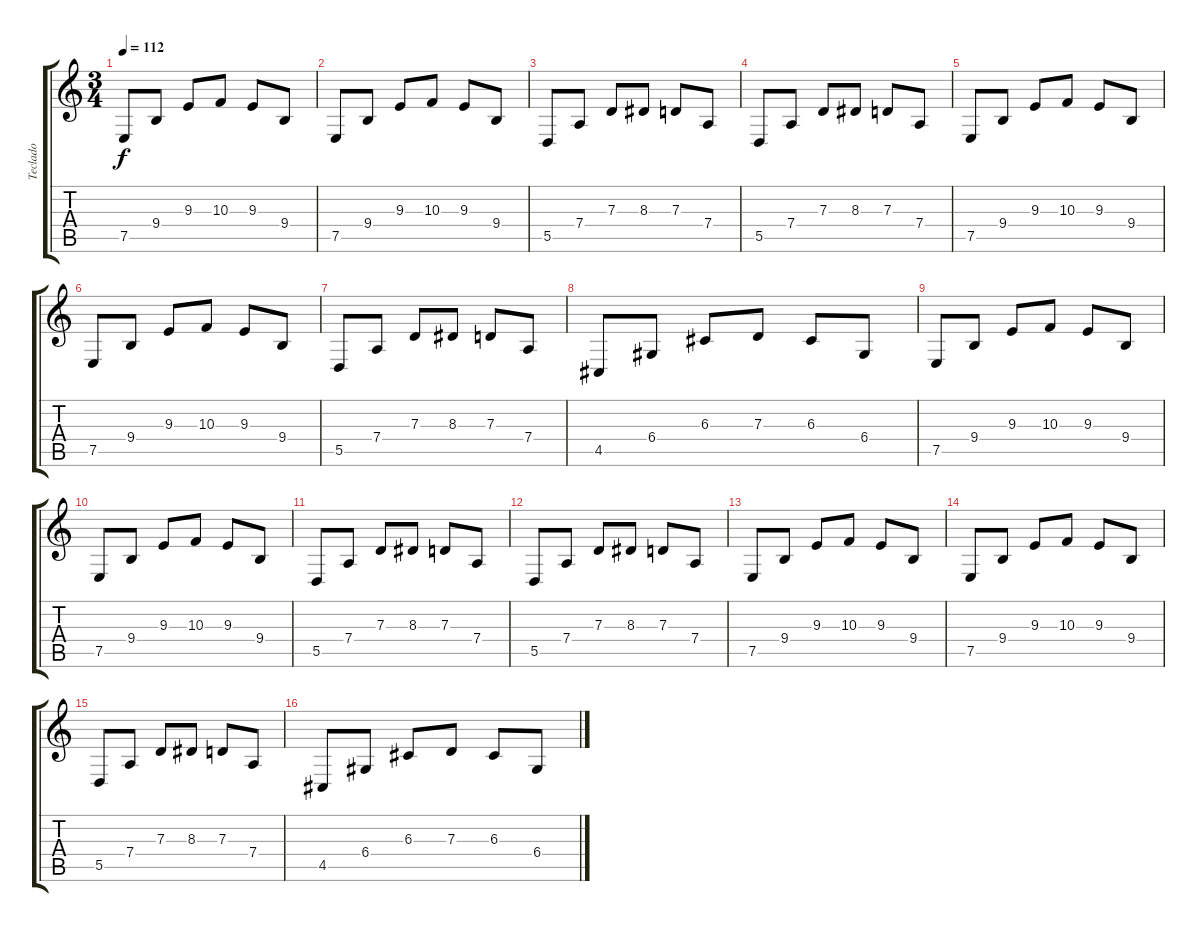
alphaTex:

\track ("Teclado" "Teclado") {instrument acousticgrandpiano}
\staff {score tabs}
\tuning (E4 B3 G3 D3 A2 E2) {hide}
\ts (3 4)
\tempo 112
\clef g2
\ks c
7.5.8{dy f instrument acousticgrandpiano} 9.4.8 9.3.8 10.3.8 9.3.8 9.4.8 |
7.5.8 9.4.8 9.3.8 10.3.8 9.3.8 9.4.8 |
5.5.8 7.4.8 7.3.8 8.3.8 7.3.8 7.4.8 |
5.5.8 7.4.8 7.3.8 8.3.8 7.3.8 7.4.8 |
7.5.8 9.4.8 9.3.8 10.3.8 9.3.8 9.4.8 |
7.5.8 9.4.8 9.3.8 10.3.8 9.3.8 9.4.8 |
5.5.8 7.4.8 7.3.8 8.3.8 7.3.8 7.4.8 |
4.5.8 6.4.8 6.3.8 7.3.8 6.3.8 6.4.8 |
7.5.8 9.4.8 9.3.8 10.3.8 9.3.8 9.4.8 |
7.5.8 9.4.8 9.3.8 10.3.8 9.3.8 9.4.8 |
5.5.8 7.4.8 7.3.8 8.3.8 7.3.8 7.4.8 |
5.5.8 7.4.8 7.3.8 8.3.8 7.3.8 7.4.8 |
7.5.8 9.4.8 9.3.8 10.3.8 9.3.8 9.4.8 |
7.5.8 9.4.8 9.3.8 10.3.8 9.3.8 9.4.8 |
5.5.8 7.4.8 7.3.8 8.3.8 7.3.8 7.4.8 |
4.5.8 6.4.8 6.3.8 7.3.8 6.3.8 6.4.8
